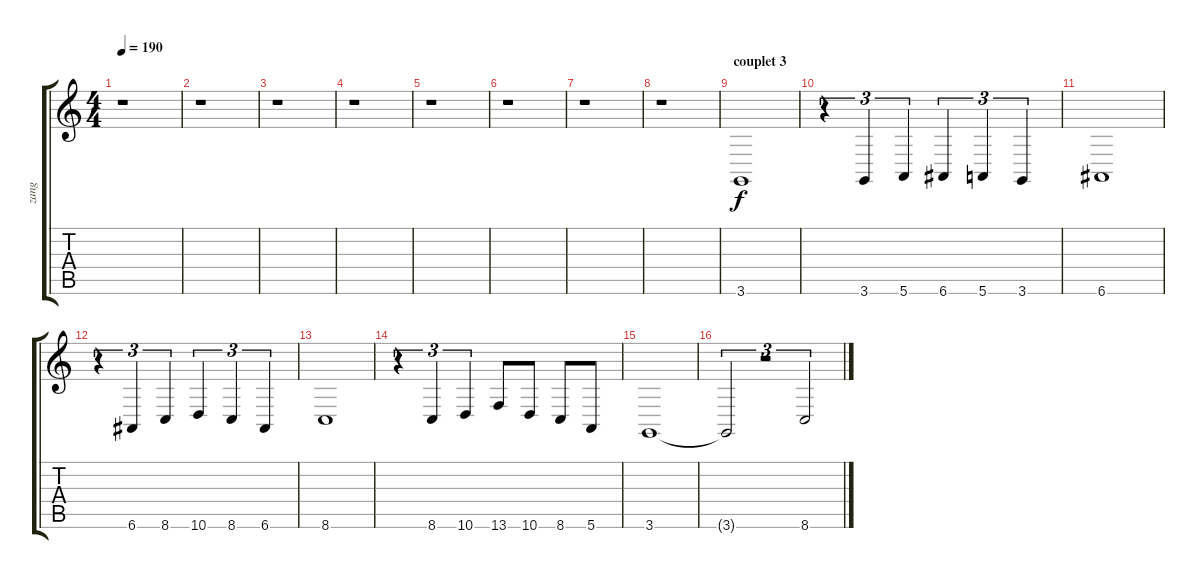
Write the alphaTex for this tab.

\track ("zang" "zang") {instrument oboe}
\staff {score tabs}
\tuning (E4 B3 G3 D3 A2 E2) {hide}
\ts (4 4)
\tempo 190
\clef g2
\ks c
r.1{dy f} |
r.1 |
r.1 |
r.1 |
r.1 |
r.1 |
r.1 |
r.1 |
\section ("" "couplet 3")
3.6.1 |
r.4{tu (3 2)} 3.6.4{tu (3 2)} 5.6.4{tu (3 2)} 6.6.4{tu (3 2)} 5.6.4{tu (3 2)} 3.6.4{tu (3 2)} |
6.6.1 |
r.4{tu (3 2)} 6.6.4{tu (3 2)} 8.6.4{tu (3 2)} 10.6.4{tu (3 2)} 8.6.4{tu (3 2)} 6.6.4{tu (3 2)} |
8.6.1 |
r.4{tu (3 2)} 8.6.4{tu (3 2)} 10.6.4{tu (3 2)} 13.6.8 10.6.8 8.6.8 5.6.8 |
3.6.1 |
3.6{t}.2{tu (3 2)} r.2{tu (3 2)} 8.6.2{tu (3 2)}
